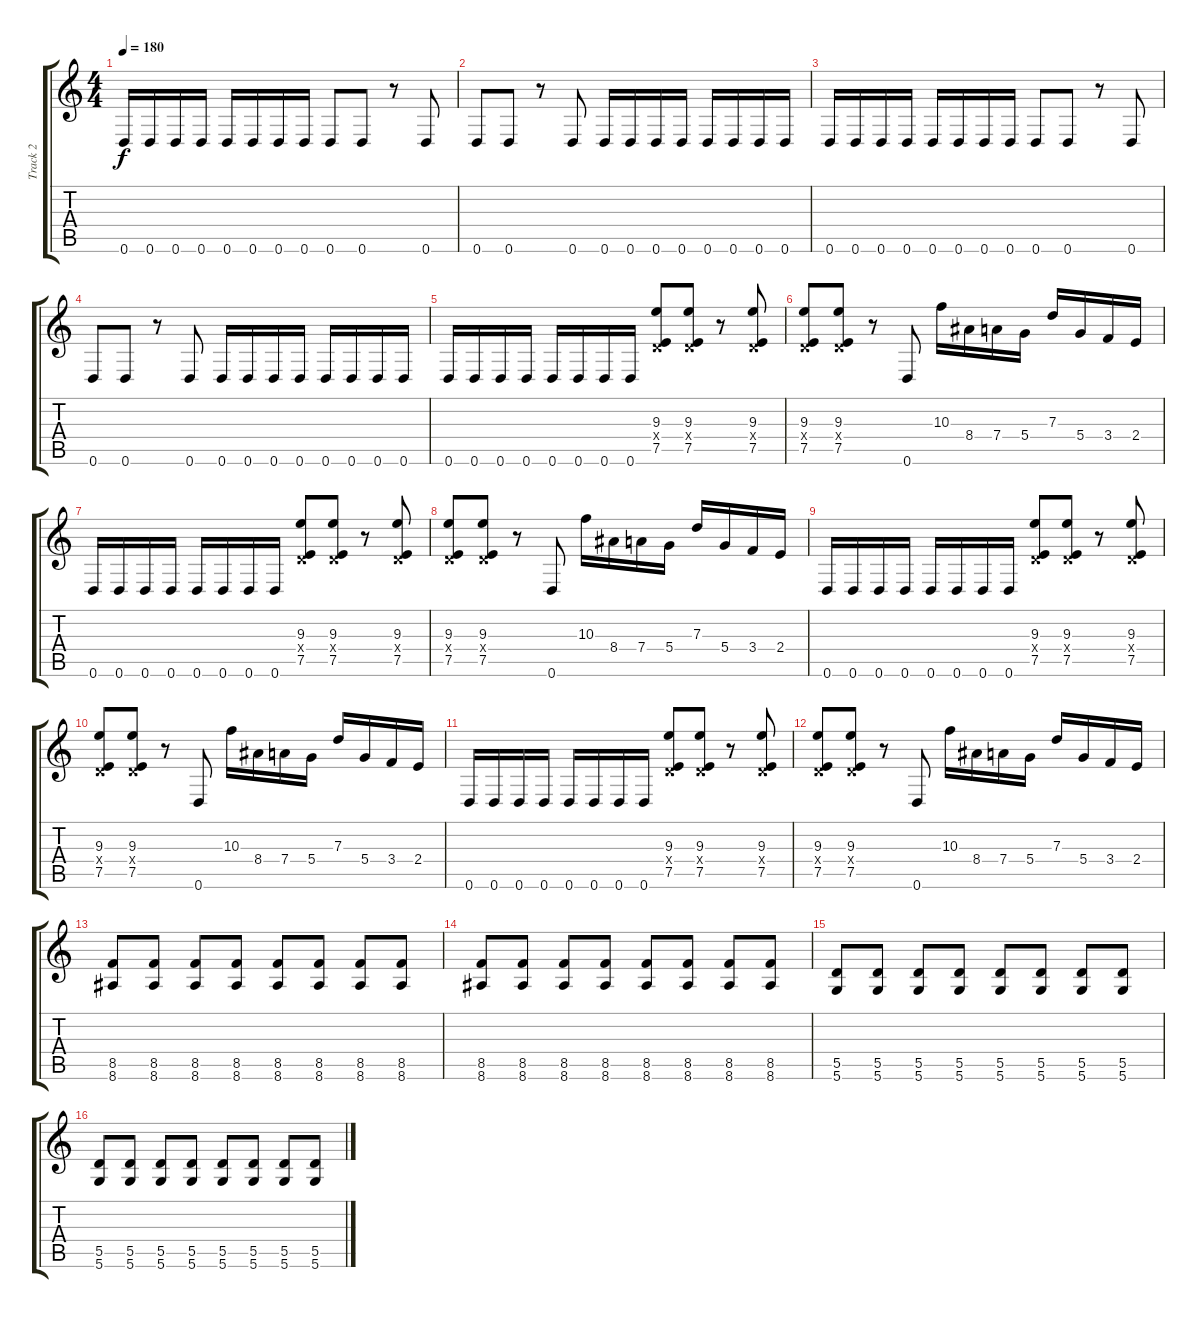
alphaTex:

\track ("Track 2" "Track 2") {instrument overdrivenguitar}
\staff {score tabs}
\tuning (E4 B3 G3 D3 A2 D2) {hide}
\ts (4 4)
\tempo 180
\clef g2
\ks c
0.6.16{dy f} 0.6.16 0.6.16 0.6.16 0.6.16 0.6.16 0.6.16 0.6.16 0.6.8 0.6.8 r.8 0.6.8 |
0.6.8 0.6.8 r.8 0.6.8 0.6.16 0.6.16 0.6.16 0.6.16 0.6.16 0.6.16 0.6.16 0.6.16 |
0.6.16 0.6.16 0.6.16 0.6.16 0.6.16 0.6.16 0.6.16 0.6.16 0.6.8 0.6.8 r.8 0.6.8 |
0.6.8 0.6.8 r.8 0.6.8 0.6.16 0.6.16 0.6.16 0.6.16 0.6.16 0.6.16 0.6.16 0.6.16 |
0.6.16 0.6.16 0.6.16 0.6.16 0.6.16 0.6.16 0.6.16 0.6.16 (9.3 0.4{x} 7.5).8 (9.3 0.4{x} 7.5).8 r.8 (9.3 0.4{x} 7.5).8 |
(9.3 0.4{x} 7.5).8 (9.3 0.4{x} 7.5).8 r.8 0.6.8 10.3.16 8.4.16 7.4.16 5.4.16 7.3.16 5.4.16 3.4.16 2.4.16 |
0.6.16 0.6.16 0.6.16 0.6.16 0.6.16 0.6.16 0.6.16 0.6.16 (9.3 0.4{x} 7.5).8 (9.3 0.4{x} 7.5).8 r.8 (9.3 0.4{x} 7.5).8 |
(9.3 0.4{x} 7.5).8 (9.3 0.4{x} 7.5).8 r.8 0.6.8 10.3.16 8.4.16 7.4.16 5.4.16 7.3.16 5.4.16 3.4.16 2.4.16 |
0.6.16 0.6.16 0.6.16 0.6.16 0.6.16 0.6.16 0.6.16 0.6.16 (9.3 0.4{x} 7.5).8 (9.3 0.4{x} 7.5).8 r.8 (9.3 0.4{x} 7.5).8 |
(9.3 0.4{x} 7.5).8 (9.3 0.4{x} 7.5).8 r.8 0.6.8 10.3.16 8.4.16 7.4.16 5.4.16 7.3.16 5.4.16 3.4.16 2.4.16 |
0.6.16 0.6.16 0.6.16 0.6.16 0.6.16 0.6.16 0.6.16 0.6.16 (9.3 0.4{x} 7.5).8 (9.3 0.4{x} 7.5).8 r.8 (9.3 0.4{x} 7.5).8 |
(9.3 0.4{x} 7.5).8 (9.3 0.4{x} 7.5).8 r.8 0.6.8 10.3.16 8.4.16 7.4.16 5.4.16 7.3.16 5.4.16 3.4.16 2.4.16 |
(8.5 8.6).8 (8.5 8.6).8 (8.5 8.6).8 (8.5 8.6).8 (8.5 8.6).8 (8.5 8.6).8 (8.5 8.6).8 (8.5 8.6).8 |
(8.5 8.6).8 (8.5 8.6).8 (8.5 8.6).8 (8.5 8.6).8 (8.5 8.6).8 (8.5 8.6).8 (8.5 8.6).8 (8.5 8.6).8 |
(5.5 5.6).8 (5.5 5.6).8 (5.5 5.6).8 (5.5 5.6).8 (5.5 5.6).8 (5.5 5.6).8 (5.5 5.6).8 (5.5 5.6).8 |
(5.5 5.6).8 (5.5 5.6).8 (5.5 5.6).8 (5.5 5.6).8 (5.5 5.6).8 (5.5 5.6).8 (5.5 5.6).8 (5.5 5.6).8
